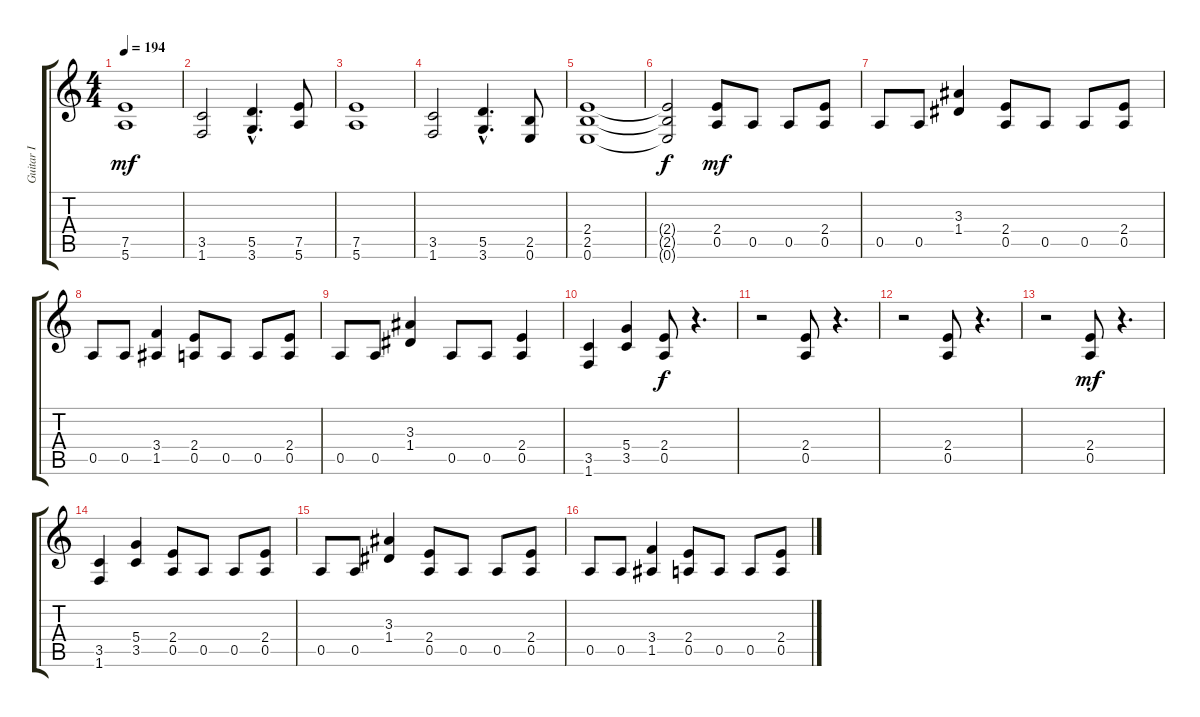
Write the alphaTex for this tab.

\track ("Guitar I" "Guitar I") {instrument distortionguitar}
\staff {score tabs}
\tuning (E4 B3 G3 D3 A2 E2) {hide}
\ts (4 4)
\tempo 194
\clef g2
\ks c
(7.5 5.6).1{dy mf} |
(3.5 1.6).2 (5.5{hac} 3.6{hac}).4{d} (7.5 5.6).8 |
(7.5 5.6).1 |
(3.5 1.6).2 (5.5{hac} 3.6{hac}).4{d} (2.5 0.6).8 |
(2.4 2.5 0.6).1 |
(2.4{t} 2.5{t} 0.6{t}).2{dy f} (2.4 0.5).8{dy mf} 0.5.8 0.5.8 (2.4 0.5).8 |
0.5.8 0.5.8 (3.3 1.4).4 (2.4 0.5).8 0.5.8 0.5.8 (2.4 0.5).8 |
0.5.8 0.5.8 (3.4 1.5).4 (2.4 0.5).8 0.5.8 0.5.8 (2.4 0.5).8 |
0.5.8 0.5.8 (3.3 1.4).4 0.5.8 0.5.8 (2.4 0.5).4 |
(3.5 1.6).4 (5.4 3.5).4 (2.4 0.5).8{dy f} r.4{d} |
r.2 (2.4 0.5).8 r.4{d} |
r.2 (2.4 0.5).8 r.4{d} |
r.2 (2.4 0.5).8{dy mf} r.4{d} |
(3.5 1.6).4 (5.4 3.5).4 (2.4 0.5).8 0.5.8 0.5.8 (2.4 0.5).8 |
0.5.8 0.5.8 (3.3 1.4).4 (2.4 0.5).8 0.5.8 0.5.8 (2.4 0.5).8 |
0.5.8 0.5.8 (3.4 1.5).4 (2.4 0.5).8 0.5.8 0.5.8 (2.4 0.5).8
